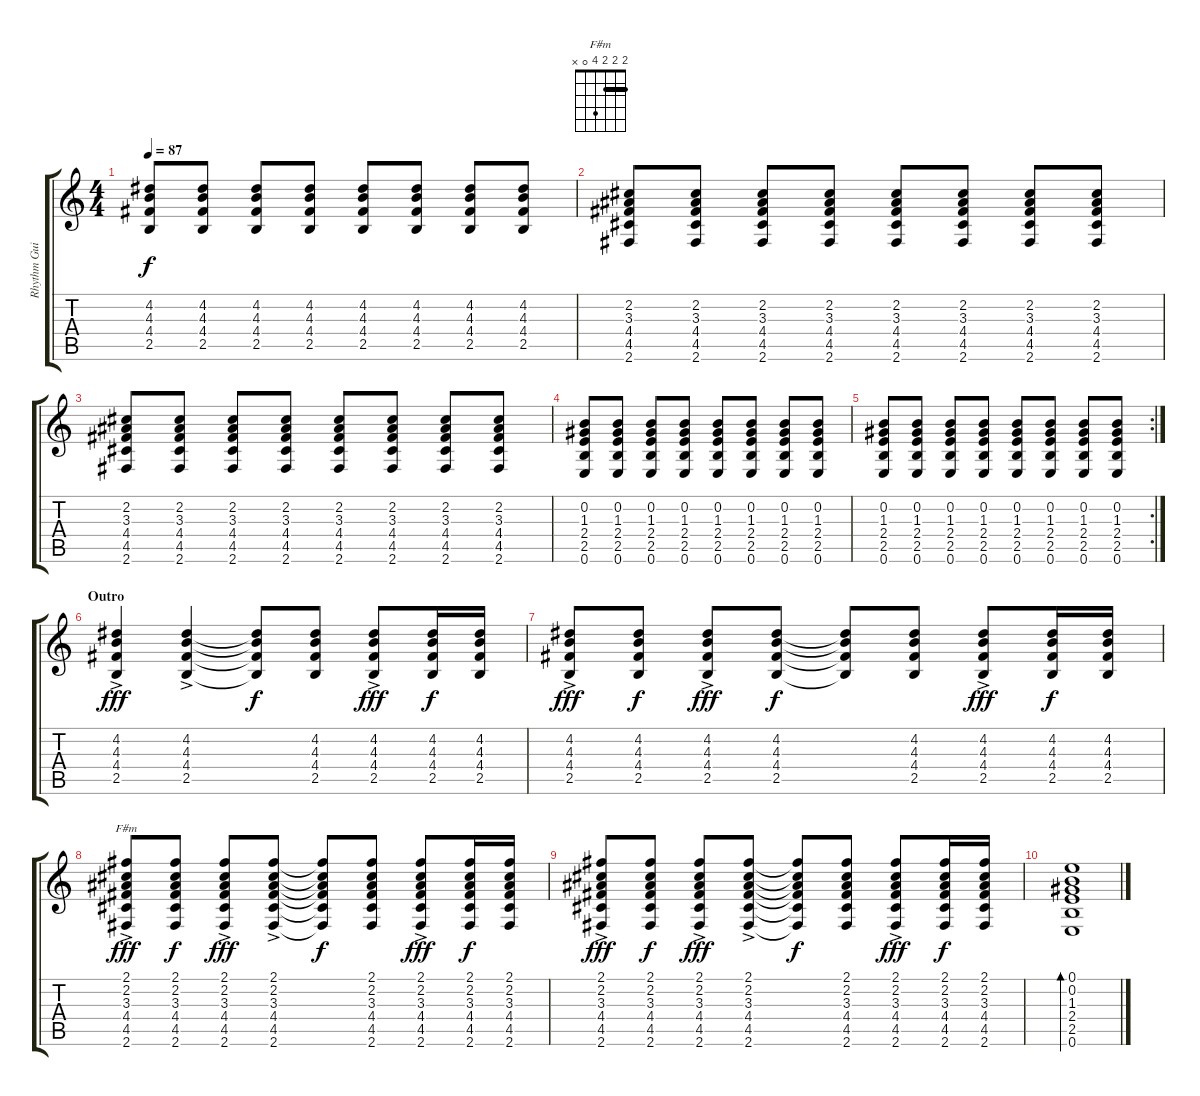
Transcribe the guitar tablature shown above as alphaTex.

\track ("Rhythm Guitar" "Rhythm Gui") {instrument acousticguitarsteel}
\staff {score tabs}
\tuning (E4 B3 G3 D3 A2 E2) {hide}
\chord ("F#m" 2 2 2 4 0 x) {barre 2}
\ts (4 4)
\tempo 87
\clef g2
\ks c
(4.2 4.3 4.4 2.5).8{dy f} (4.2 4.3 4.4 2.5).8 (4.2 4.3 4.4 2.5).8 (4.2 4.3 4.4 2.5).8 (4.2 4.3 4.4 2.5).8 (4.2 4.3 4.4 2.5).8 (4.2 4.3 4.4 2.5).8 (4.2 4.3 4.4 2.5).8 |
(2.2 3.3 4.4 4.5 2.6).8 (2.2 3.3 4.4 4.5 2.6).8 (2.2 3.3 4.4 4.5 2.6).8 (2.2 3.3 4.4 4.5 2.6).8 (2.2 3.3 4.4 4.5 2.6).8 (2.2 3.3 4.4 4.5 2.6).8 (2.2 3.3 4.4 4.5 2.6).8 (2.2 3.3 4.4 4.5 2.6).8 |
(2.2 3.3 4.4 4.5 2.6).8 (2.2 3.3 4.4 4.5 2.6).8 (2.2 3.3 4.4 4.5 2.6).8 (2.2 3.3 4.4 4.5 2.6).8 (2.2 3.3 4.4 4.5 2.6).8 (2.2 3.3 4.4 4.5 2.6).8 (2.2 3.3 4.4 4.5 2.6).8 (2.2 3.3 4.4 4.5 2.6).8 |
(0.2 1.3 2.4 2.5 0.6).8 (0.2 1.3 2.4 2.5 0.6).8 (0.2 1.3 2.4 2.5 0.6).8 (0.2 1.3 2.4 2.5 0.6).8 (0.2 1.3 2.4 2.5 0.6).8 (0.2 1.3 2.4 2.5 0.6).8 (0.2 1.3 2.4 2.5 0.6).8 (0.2 1.3 2.4 2.5 0.6).8 |
\rc 2
(0.2 1.3 2.4 2.5 0.6).8 (0.2 1.3 2.4 2.5 0.6).8 (0.2 1.3 2.4 2.5 0.6).8 (0.2 1.3 2.4 2.5 0.6).8 (0.2 1.3 2.4 2.5 0.6).8 (0.2 1.3 2.4 2.5 0.6).8 (0.2 1.3 2.4 2.5 0.6).8 (0.2 1.3 2.4 2.5 0.6).8 |
\section ("" "Outro")
(4.2{ac} 4.3 4.4 2.5).4{dy fff} (4.2{ac} 4.3 4.4 2.5).4 (4.2{t} 4.3{t} 4.4{t} 2.5{t}).8{dy f} (4.2 4.3 4.4 2.5).8 (4.2 4.3 4.4 2.5{ac}).8{dy fff} (4.2 4.3 4.4 2.5).16{dy f} (4.2 4.3 4.4 2.5).16 |
(4.2{ac} 4.3 4.4 2.5).8{dy fff} (4.2 4.3 4.4 2.5).8{dy f} (4.2{ac} 4.3 4.4 2.5).8{dy fff} (4.2 4.3 4.4 2.5).8{dy f} (4.2{t} 4.3{t} 4.4{t} 2.5{t}).8 (4.2 4.3 4.4 2.5).8 (4.2{ac} 4.3 4.4 2.5).8{dy fff} (4.2 4.3 4.4 2.5).16{dy f} (4.2 4.3 4.4 2.5).16 |
(2.1{ac} 2.2 3.3 4.4 4.5 2.6).8{ch "F#m" dy fff} (2.1 2.2 3.3 4.4 4.5 2.6).8{dy f} (2.1 2.2 3.3 4.4{ac} 4.5 2.6).8{dy fff} (2.1 2.2 3.3{ac} 4.4 4.5 2.6).8 (2.1{t} 2.2{t} 3.3{t} 4.4{t} 4.5{t} 2.6{t}).8{dy f} (2.1 2.2 3.3 4.4 4.5 2.6).8 (2.1 2.2 3.3 4.4{ac} 4.5 2.6).8{dy fff} (2.1 2.2 3.3 4.4 4.5 2.6).16{dy f} (2.1 2.2 3.3 4.4 4.5 2.6).16 |
(2.1{ac} 2.2 3.3 4.4 4.5 2.6).8{dy fff} (2.1 2.2 3.3 4.4 4.5 2.6).8{dy f} (2.1 2.2 3.3 4.4{ac} 4.5 2.6).8{dy fff} (2.1 2.2 3.3{ac} 4.4 4.5 2.6).8 (2.1{t} 2.2{t} 3.3{t} 4.4{t} 4.5{t} 2.6{t}).8{dy f} (2.1 2.2 3.3 4.4 4.5 2.6).8 (2.1 2.2 3.3 4.4{ac} 4.5 2.6).8{dy fff} (2.1 2.2 3.3 4.4 4.5 2.6).16{dy f} (2.1 2.2 3.3 4.4 4.5 2.6).16 |
(0.1 0.2 1.3 2.4 2.5 0.6).1{bd 480}
